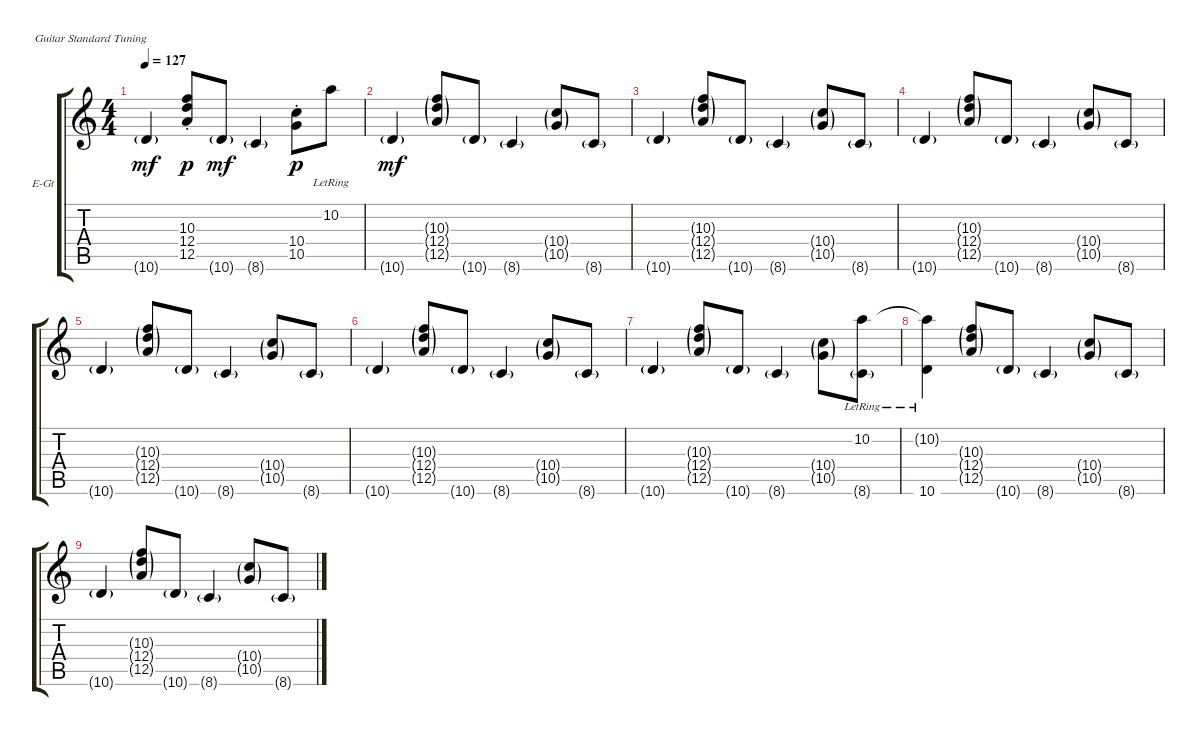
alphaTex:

\defaultSystemsLayout 4
\bracketExtendMode groupsimilarinstruments
\firstSystemTrackNameOrientation horizontal
\otherSystemsTrackNameOrientation horizontal
\track ("Ритм акустика" "E-Gt") {instrument electricguitarclean}
\staff {score tabs}
\tuning (E4 B3 G3 D3 A2 E2)
\ts (4 4)
\tempo 127
\clef g2
\ks c
10.6{g}.4{dy mf} (12.4{st} 10.3{st} 12.5{st}).8{dy p} 10.6{g}.8{dy mf} 8.6{g}.4 (10.4{st} 10.5{st}).8{dy p} 10.2{lr}.8 |
10.6{g}.4{dy mf} (12.4{g} 10.3{g} 12.5{g}).8 10.6{g}.8 8.6{g}.4 (10.4{g} 10.5{g}).8 8.6{g}.8 |
10.6{g}.4 (12.4{g} 10.3{g} 12.5{g}).8 10.6{g}.8 8.6{g}.4 (10.4{g} 10.5{g}).8 8.6{g}.8 |
10.6{g}.4 (12.4{g} 10.3{g} 12.5{g}).8 10.6{g}.8 8.6{g}.4 (10.4{g} 10.5{g}).8 8.6{g}.8 |
10.6{g}.4 (12.4{g} 10.3{g} 12.5{g}).8 10.6{g}.8 8.6{g}.4 (10.4{g} 10.5{g}).8 8.6{g}.8 |
10.6{g}.4 (12.4{g} 10.3{g} 12.5{g}).8 10.6{g}.8 8.6{g}.4 (10.4{g} 10.5{g}).8 8.6{g}.8 |
10.6{g}.4 (12.4{g} 10.3{g} 12.5{g}).8 10.6{g}.8 8.6{g}.4 (10.4{g} 10.5{g}).8 (8.6{g lr} 10.2{lr}).8 |
(10.6{lr} 10.2{lr t}).4 (12.4{g} 10.3{g} 12.5{g}).8 10.6{g}.8 8.6{g}.4 (10.4{g} 10.5{g}).8 8.6{g}.8 |
10.6{g}.4 (12.4{g} 10.3{g} 12.5{g}).8 10.6{g}.8 8.6{g}.4 (10.4{g} 10.5{g}).8 8.6{g}.8
